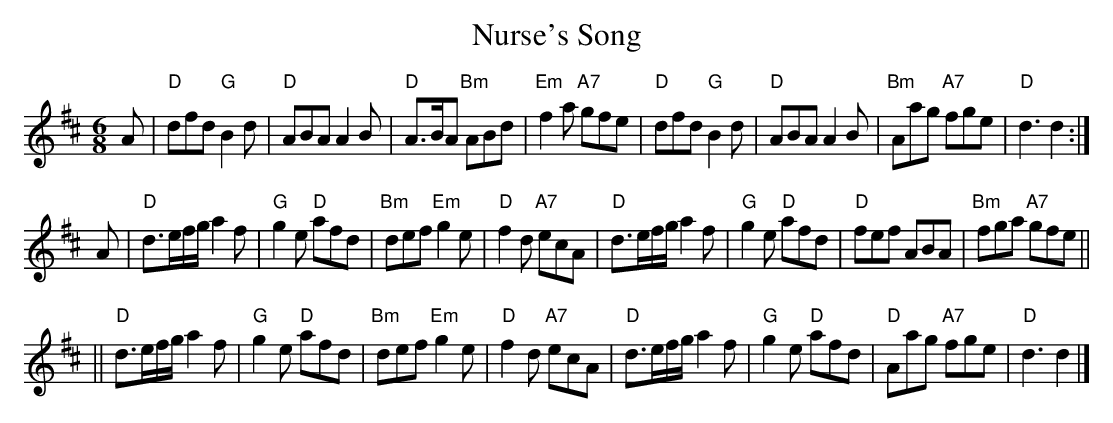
X:1
T: Nurse's Song
M: 6/8
L: 1/8
K: D
A \
| "D"dfd "G"B2d | "D"ABA A2B | "D"A>BA "Bm"ABd |"Em"f2a "A7"gfe \
| "D"dfd "G"B2d | "D"ABA A2B | "Bm"Aag "A7"fge | "D"d3      d2 :|
A \
| "D"d>ef/g/ a2f | "G"g2e "D"afd |"Bm"def "Em"g2e | "D"f2d "A7"ecA \
| "D"d>ef/g/ a2f | "G"g2e "D"afd | "D"fef     ABA |"Bm"fga "A7"gfe ||
||"D"d>ef/g/ a2f | "G"g2e "D"afd |"Bm"def "Em"g2e | "D"f2d "A7"ecA \
| "D"d>ef/g/ a2f | "G"g2e "D"afd | "D"Aag "A7"fge | "D"d3      d2 |]
